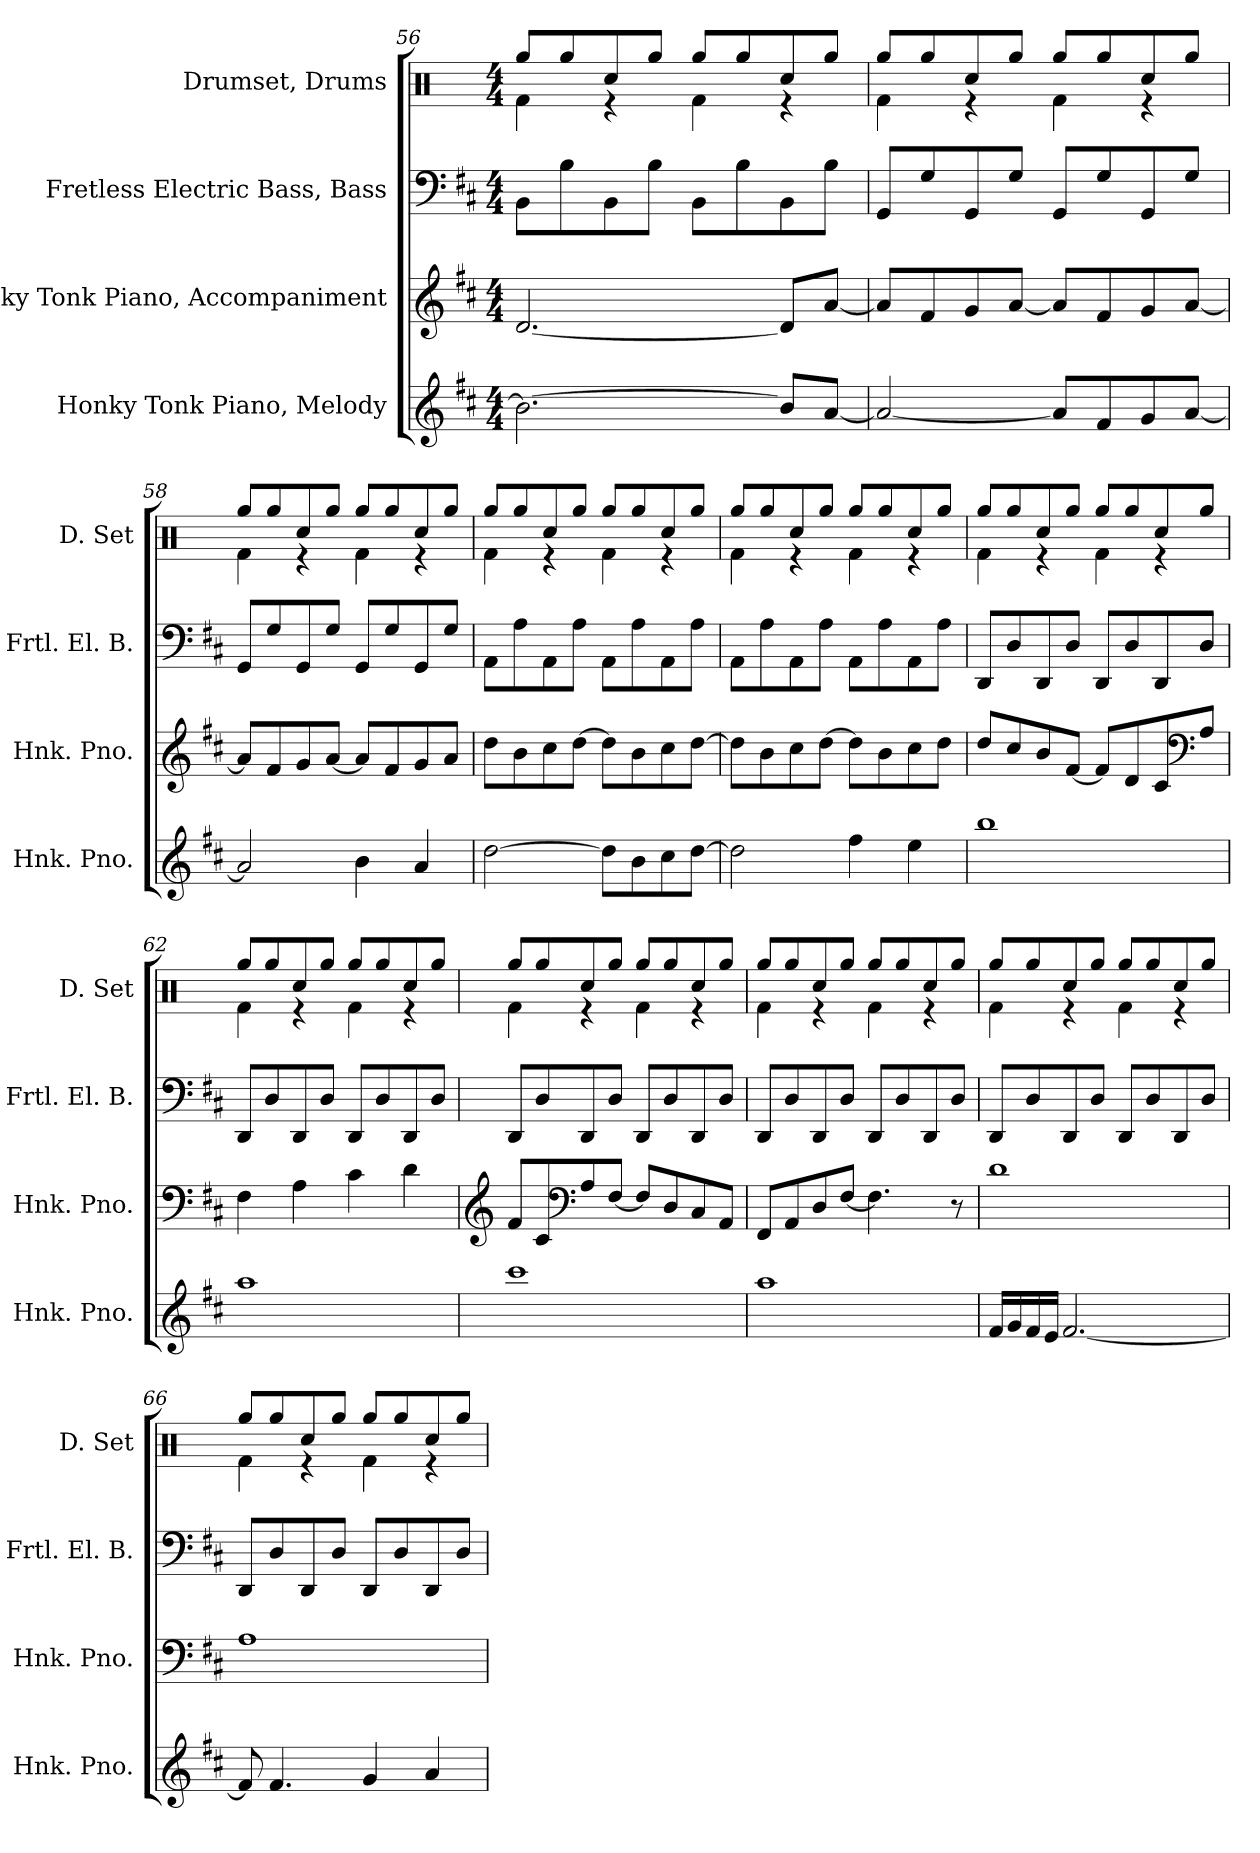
**kern	**kern	**kern	**kern
*part4	*part3	*part2	*part1
*staff4	*staff3	*staff2	*staff1
*I"Honky Tonk Piano, Melody	*I"Honky Tonk Piano, Accompaniment	*I"Fretless Electric Bass, Bass	*I"Drumset, Drums
*I'Hnk. Pno.	*I'Hnk. Pno.	*I'Frtl. El. B.	*I'D. Set
*clefG2	*clefG2	*clefF4	*clefX
*	*	*ITrd7c12	*
*k[f#c#]	*k[f#c#]	*k[f#c#]	*k[]
*M4/4	*M4/4	*M4/4	*M4/4
=56	=56	=56	=56
*	*	*	*^
2.b\_	[2.d/	8BBB\L	8Rgg/L	4Rf\
.	.	8BB\	8Rgg/	.
.	.	8BBB\	8Rcc/	4r
.	.	8BB\J	8Rgg/J	.
.	.	8BBB\L	8Rgg/L	4Rf\
.	.	8BB\	8Rgg/	.
8b/L]	8d/L]	8BBB\	8Rcc/	4r
[8a/J	[8a/J	8BB\J	8Rgg/J	.
!!LO:LB:g=z	!!
=57	=57	=57	=57	=57
2a/_	8a/L]	8GGG/L	8Rgg/L	4Rf\
.	8f#/	8GG/	8Rgg/	.
.	8g/	8GGG/	8Rcc/	4r
.	[8a/J	8GG/J	8Rgg/J	.
8a/L]	8a/L]	8GGG/L	8Rgg/L	4Rf\
8f#/	8f#/	8GG/	8Rgg/	.
8g/	8g/	8GGG/	8Rcc/	4r
[8a/J	[8a/J	8GG/J	8Rgg/J	.
=58	=58	=58	=58	=58
2a/]	8a/L]	8GGG/L	8Rgg/L	4Rf\
.	8f#/	8GG/	8Rgg/	.
.	8g/	8GGG/	8Rcc/	4r
.	[8a/J	8GG/J	8Rgg/J	.
4b\	8a/L]	8GGG/L	8Rgg/L	4Rf\
.	8f#/	8GG/	8Rgg/	.
4a/	8g/	8GGG/	8Rcc/	4r
.	8a/J	8GG/J	8Rgg/J	.
=59	=59	=59	=59	=59
[2dd\	8dd\L	8AAA\L	8Rgg/L	4Rf\
.	8b\	8AA\	8Rgg/	.
.	8cc#\	8AAA\	8Rcc/	4r
.	[8dd\J	8AA\J	8Rgg/J	.
8dd\L]	8dd\L]	8AAA\L	8Rgg/L	4Rf\
8b\	8b\	8AA\	8Rgg/	.
8cc#\	8cc#\	8AAA\	8Rcc/	4r
[8dd\J	[8dd\J	8AA\J	8Rgg/J	.
=60	=60	=60	=60	=60
2dd\]	8dd\L]	8AAA\L	8Rgg/L	4Rf\
.	8b\	8AA\	8Rgg/	.
.	8cc#\	8AAA\	8Rcc/	4r
.	[8dd\J	8AA\J	8Rgg/J	.
4ff#\	8dd\L]	8AAA\L	8Rgg/L	4Rf\
.	8b\	8AA\	8Rgg/	.
4ee\	8cc#\	8AAA\	8Rcc/	4r
.	8dd\J	8AA\J	8Rgg/J	.
!!LO:PB:g=z	!!
=61	=61	=61	=61	=61
1bb	8dd/L	8DDD/L	8Rgg/L	4Rf\
.	8cc#/	8DD/	8Rgg/	.
.	8b/	8DDD/	8Rcc/	4r
.	[8f#/J	8DD/J	8Rgg/J	.
.	8f#/L]	8DDD/L	8Rgg/L	4Rf\
.	8d/	8DD/	8Rgg/	.
.	8c#/	8DDD/	8Rcc/	4r
*	*clefF4	*	*	*
.	8A/J	8DD/J	8Rgg/J	.
=62	=62	=62	=62	=62
1aa	4F#\	8DDD/L	8Rgg/L	4Rf\
.	.	8DD/	8Rgg/	.
.	4A\	8DDD/	8Rcc/	4r
.	.	8DD/J	8Rgg/J	.
.	4c#\	8DDD/L	8Rgg/L	4Rf\
.	.	8DD/	8Rgg/	.
.	4d\	8DDD/	8Rcc/	4r
.	.	8DD/J	8Rgg/J	.
=63	=63	=63	=63	=63
*	*clefG2	*	*	*
1ccc#	8f#/L	8DDD/L	8Rgg/L	4Rf\
.	8c#/	8DD/	8Rgg/	.
*	*clefF4	*	*	*
.	8A/	8DDD/	8Rcc/	4r
.	[8F#/J	8DD/J	8Rgg/J	.
.	8F#/L]	8DDD/L	8Rgg/L	4Rf\
.	8D/	8DD/	8Rgg/	.
.	8C#/	8DDD/	8Rcc/	4r
.	8AA/J	8DD/J	8Rgg/J	.
=64	=64	=64	=64	=64
1aa	8FF#/L	8DDD/L	8Rgg/L	4Rf\
.	8AA/	8DD/	8Rgg/	.
.	8D/	8DDD/	8Rcc/	4r
.	[8F#/J	8DD/J	8Rgg/J	.
.	4.F#\]	8DDD/L	8Rgg/L	4Rf\
.	.	8DD/	8Rgg/	.
.	.	8DDD/	8Rcc/	4r
.	8r	8DD/J	8Rgg/J	.
!!LO:LB:g=z	!!
=65	=65	=65	=65	=65
16f#/LL	1d	8DDD/L	8Rgg/L	4Rf\
16g/	.	.	.	.
16f#/	.	8DD/	8Rgg/	.
16e/JJ	.	.	.	.
[2.f#/	.	8DDD/	8Rcc/	4r
.	.	8DD/J	8Rgg/J	.
.	.	8DDD/L	8Rgg/L	4Rf\
.	.	8DD/	8Rgg/	.
.	.	8DDD/	8Rcc/	4r
.	.	8DD/J	8Rgg/J	.
=66	=66	=66	=66	=66
8f#/]	1A	8DDD/L	8Rgg/L	4Rf\
4.f#/	.	8DD/	8Rgg/	.
.	.	8DDD/	8Rcc/	4r
.	.	8DD/J	8Rgg/J	.
4g/	.	8DDD/L	8Rgg/L	4Rf\
.	.	8DD/	8Rgg/	.
4a/	.	8DDD/	8Rcc/	4r
.	.	8DD/J	8Rgg/J	.
*	*	*	*v	*v
=	=	=	=
*-	*-	*-	*-
